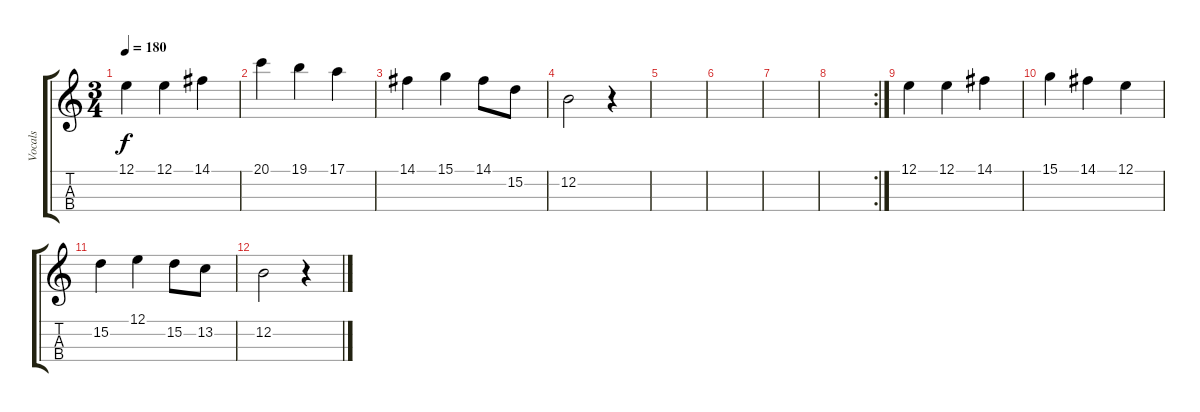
\track ("Vocals" "Vocals") {instrument frenchhorn}
\staff {score tabs}
\tuning (E4 B3 G3 D3) {hide}
\ts (3 4)
\tempo 180
\clef g2
\ks c
12.1.4{dy f} 12.1.4 14.1.4 |
20.1.4 19.1.4 17.1.4 |
14.1.4 15.1.4 14.1.8 15.2.8 |
12.2.2 r.4 |
|
|
|
\rc 2
|
12.1.4 12.1.4 14.1.4 |
15.1.4 14.1.4 12.1.4 |
15.2.4 12.1.4 15.2.8 13.2.8 |
12.2.2 r.4
